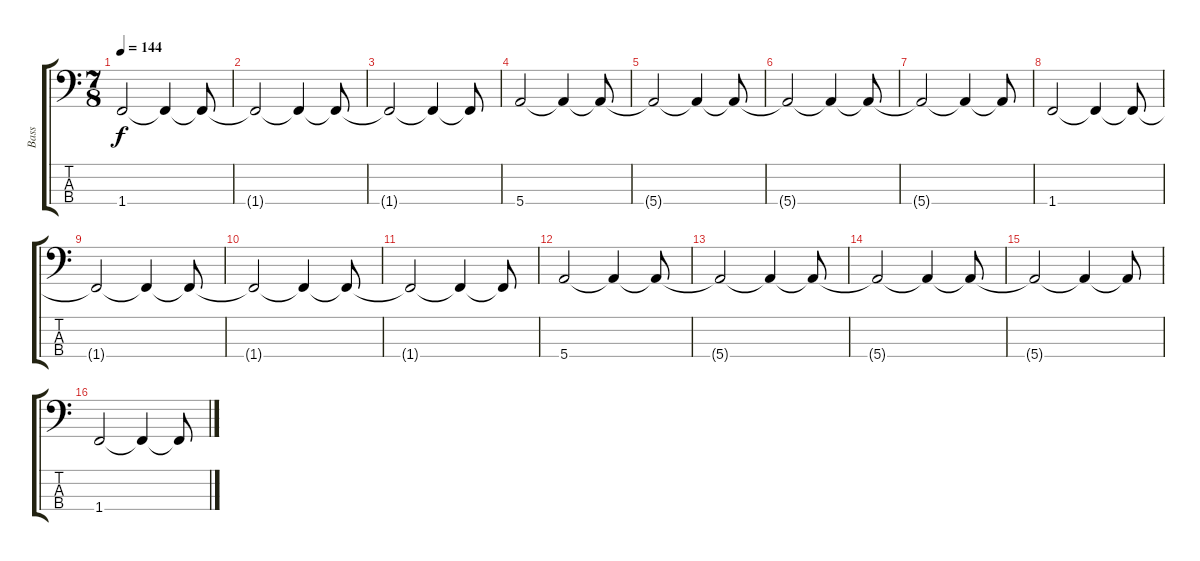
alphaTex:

\track ("Bass" "Bass") {instrument electricbasspick}
\staff {score tabs}
\tuning (G2 D2 A1 E1) {hide}
\ts (7 8)
\tempo 144
\clef f4
\ks c
1.4{t}.2{dy f} 1.4{t}.4 1.4{t}.8 |
1.4{t}.2 1.4{t}.4 1.4{t}.8 |
1.4{t}.2 1.4{t}.4 1.4{t}.8 |
5.4.2 5.4{t}.4 5.4{t}.8 |
5.4{t}.2 5.4{t}.4 5.4{t}.8 |
5.4{t}.2 5.4{t}.4 5.4{t}.8 |
5.4{t}.2 5.4{t}.4 5.4{t}.8 |
1.4.2 1.4{t}.4 1.4{t}.8 |
1.4{t}.2 1.4{t}.4 1.4{t}.8 |
1.4{t}.2 1.4{t}.4 1.4{t}.8 |
1.4{t}.2 1.4{t}.4 1.4{t}.8 |
5.4.2 5.4{t}.4 5.4{t}.8 |
5.4{t}.2 5.4{t}.4 5.4{t}.8 |
5.4{t}.2 5.4{t}.4 5.4{t}.8 |
5.4{t}.2 5.4{t}.4 5.4{t}.8 |
1.4.2 1.4{t}.4 1.4{t}.8
